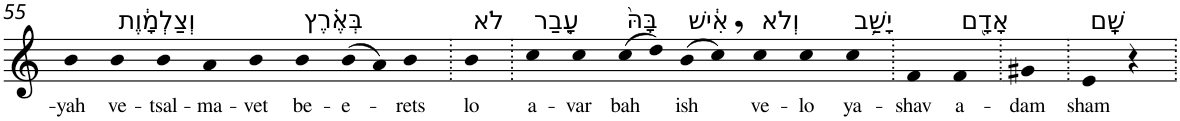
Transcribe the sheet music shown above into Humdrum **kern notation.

**kern	**text
*part1	*part1
*staff1	*staff1
*I"Piano	*
*I'Pno	*
!!LO:PB:g=z
*clefG2	*
*k[]	*
=55	=55
!	!LO:LY:b
4b	-yah
!LO:TX:a:t=וְצַלְמָ֔וֶת	!
!	!LO:LY:b
4b	ve-
!	!LO:LY:b
4b	-tsal-
!	!LO:LY:b
4a	-ma-
!	!LO:LY:b
4b	-vet
!LO:TX:a:t=בְּאֶ֗רֶץ	!
!	!LO:LY:b
4b	be-
!	!LO:LY:b
(>8b	-e-
8a)	.
!	!LO:LY:b
4b	-rets
=56.	=56.
!LO:TX:a:t=לֹא	!
!	!LO:LY:b
4b	lo
=57.	=57.
!LO:TX:a:t=עָ֤בַר	!
!	!LO:LY:b
4cc	a-
!	!LO:LY:b
4cc	-var
!LO:TX:a:t=בָּהּ֙	!
!	!LO:LY:b
(>8cc	bah
8dd)	.
!LO:TX:a:t=אִ֔ישׁ	!
!	!LO:LY:b
(>8b	ish
8cc,)	.
!LO:TX:a:t=וְלֹא	!
!	!LO:LY:b
4cc	ve-
!	!LO:LY:b
4cc	-lo
!LO:TX:a:t=יָשַׁ֥ב	!
!	!LO:LY:b
4cc	ya-
=58.	=58.
!	!LO:LY:b
4f	-shav
!LO:TX:a:t=אָדָ֖ם	!
!	!LO:LY:b
4f	a-
=59.	=59.
!	!LO:LY:b
4g#X	-dam
=60.	=60.
!LO:TX:a:t=שָֽׁם	!
!	!LO:LY:b
4e	sham
4r	.
=.	=.
*-	*-
